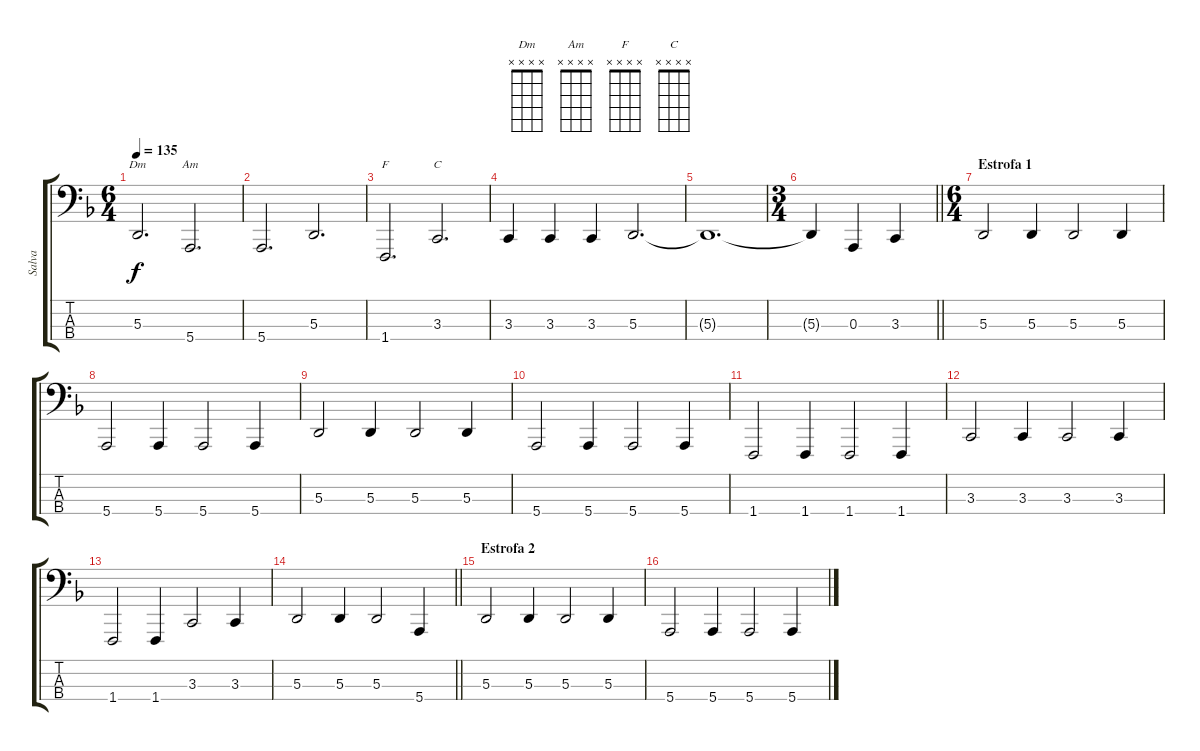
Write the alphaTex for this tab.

\track ("Salva" "Salva") {instrument acousticgrandpiano}
\staff {score tabs}
\tuning (G2 D2 A1 E1) {hide}
\chord ("Dm" x x x x)
\chord ("Am" x x x x)
\chord ("F" x x x x)
\chord ("C" x x x x)
\ts (6 4)
\tempo 135
\clef f4
\ks dminor
5.3.2{d ch "Dm" dy f} 5.4.2{d ch "Am"} |
5.4.2{d} 5.3.2{d} |
1.4.2{d ch "F"} 3.3.2{d ch "C"} |
3.3.4 3.3.4 3.3.4 5.3.2{d} |
5.3{t}.1{d} |
\ts (3 4)
\barLineRight lightlight
5.3{t}.4 0.3.4 3.3.4 |
\ts (6 4)
\section ("" "Estrofa 1")
5.3.2 5.3.4 5.3.2 5.3.4 |
5.4.2 5.4.4 5.4.2 5.4.4 |
5.3.2 5.3.4 5.3.2 5.3.4 |
5.4.2 5.4.4 5.4.2 5.4.4 |
1.4.2 1.4.4 1.4.2 1.4.4 |
3.3.2 3.3.4 3.3.2 3.3.4 |
1.4.2 1.4.4 3.3.2 3.3.4 |
\barLineRight lightlight
5.3.2 5.3.4 5.3.2 5.4.4 |
\section ("" "Estrofa 2")
5.3.2 5.3.4 5.3.2 5.3.4 |
5.4.2 5.4.4 5.4.2 5.4.4
